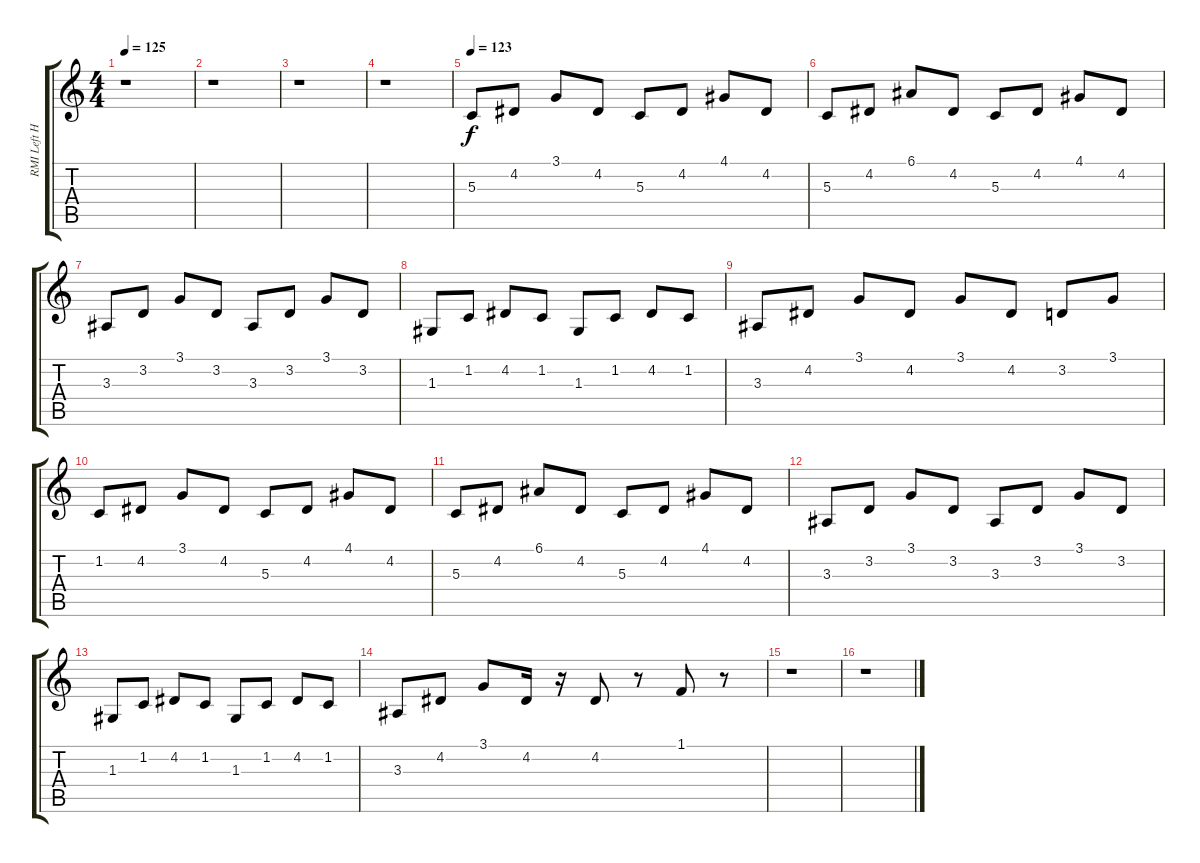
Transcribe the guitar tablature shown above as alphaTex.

\track ("RMI Left Hand" "RMI Left H") {instrument vibraphone}
\staff {score tabs}
\tuning (E4 B3 G3 D3 A2 E2) {hide}
\ts (4 4)
\tempo 125
\clef g2
\ks c
r.1{dy f} |
r.1 |
r.1 |
r.1 |
\tempo 123
5.3.8 4.2.8 3.1.8 4.2.8 5.3.8 4.2.8 4.1.8 4.2.8 |
5.3.8 4.2.8 6.1.8 4.2.8 5.3.8 4.2.8 4.1.8 4.2.8 |
3.3.8 3.2.8 3.1.8 3.2.8 3.3.8 3.2.8 3.1.8 3.2.8 |
1.3.8 1.2.8 4.2.8 1.2.8 1.3.8 1.2.8 4.2.8 1.2.8 |
3.3.8 4.2.8 3.1.8 4.2.8 3.1.8 4.2.8 3.2.8 3.1.8 |
1.2.8 4.2.8 3.1.8 4.2.8 5.3.8 4.2.8 4.1.8 4.2.8 |
5.3.8 4.2.8 6.1.8 4.2.8 5.3.8 4.2.8 4.1.8 4.2.8 |
3.3.8 3.2.8 3.1.8 3.2.8 3.3.8 3.2.8 3.1.8 3.2.8 |
1.3.8 1.2.8 4.2.8 1.2.8 1.3.8 1.2.8 4.2.8 1.2.8 |
3.3.8 4.2.8 3.1.8 4.2.16 r.16 4.2.8 r.8 1.1.8 r.8 |
r.1 |
r.1
